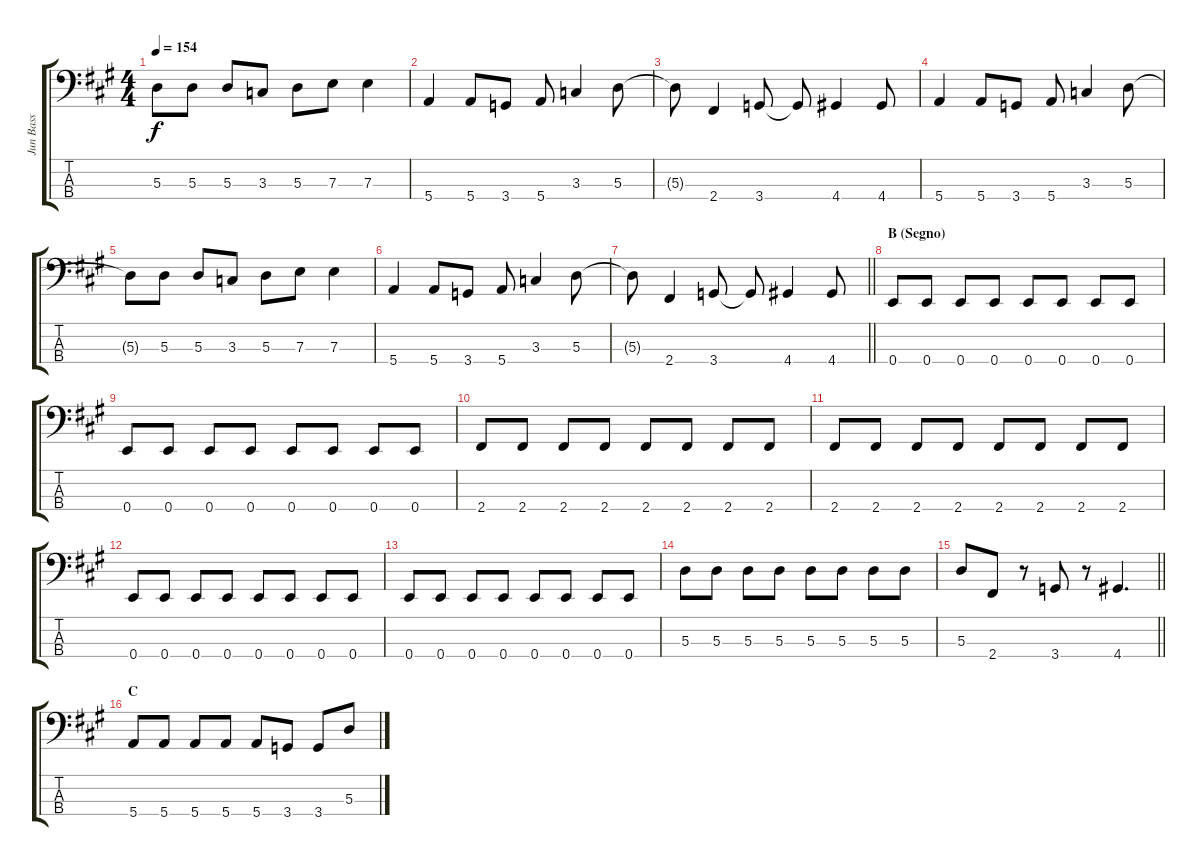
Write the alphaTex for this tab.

\track ("Jun Bass" "Jun Bass") {instrument electricbasspick}
\staff {score tabs}
\tuning (G2 D2 A1 E1) {hide}
\ts (4 4)
\tempo 154
\clef f4
\ks a
5.3{t}.8{dy f} 5.3.8 5.3.8 3.3.8 5.3.8 7.3.8 7.3.4 |
5.4.4 5.4.8 3.4.8 5.4.8 3.3.4 5.3.8 |
5.3{t}.8 2.4.4 3.4.8 3.4{t}.8 4.4.4 4.4.8 |
5.4.4 5.4.8 3.4.8 5.4.8 3.3.4 5.3.8 |
5.3{t}.8 5.3.8 5.3.8 3.3.8 5.3.8 7.3.8 7.3.4 |
5.4.4 5.4.8 3.4.8 5.4.8 3.3.4 5.3.8 |
\barLineRight lightlight
5.3{t}.8 2.4.4 3.4.8 3.4{t}.8 4.4.4 4.4.8 |
\section ("" "B (Segno)")
0.4.8 0.4.8 0.4.8 0.4.8 0.4.8 0.4.8 0.4.8 0.4.8 |
0.4.8 0.4.8 0.4.8 0.4.8 0.4.8 0.4.8 0.4.8 0.4.8 |
2.4.8 2.4.8 2.4.8 2.4.8 2.4.8 2.4.8 2.4.8 2.4.8 |
2.4.8 2.4.8 2.4.8 2.4.8 2.4.8 2.4.8 2.4.8 2.4.8 |
0.4.8 0.4.8 0.4.8 0.4.8 0.4.8 0.4.8 0.4.8 0.4.8 |
0.4.8 0.4.8 0.4.8 0.4.8 0.4.8 0.4.8 0.4.8 0.4.8 |
5.3.8 5.3.8 5.3.8 5.3.8 5.3.8 5.3.8 5.3.8 5.3.8 |
\barLineRight lightlight
5.3.8 2.4.8 r.8 3.4.8 r.8 4.4.4{d} |
\section ("" "C")
5.4.8 5.4.8 5.4.8 5.4.8 5.4.8 3.4.8 3.4.8 5.3.8
